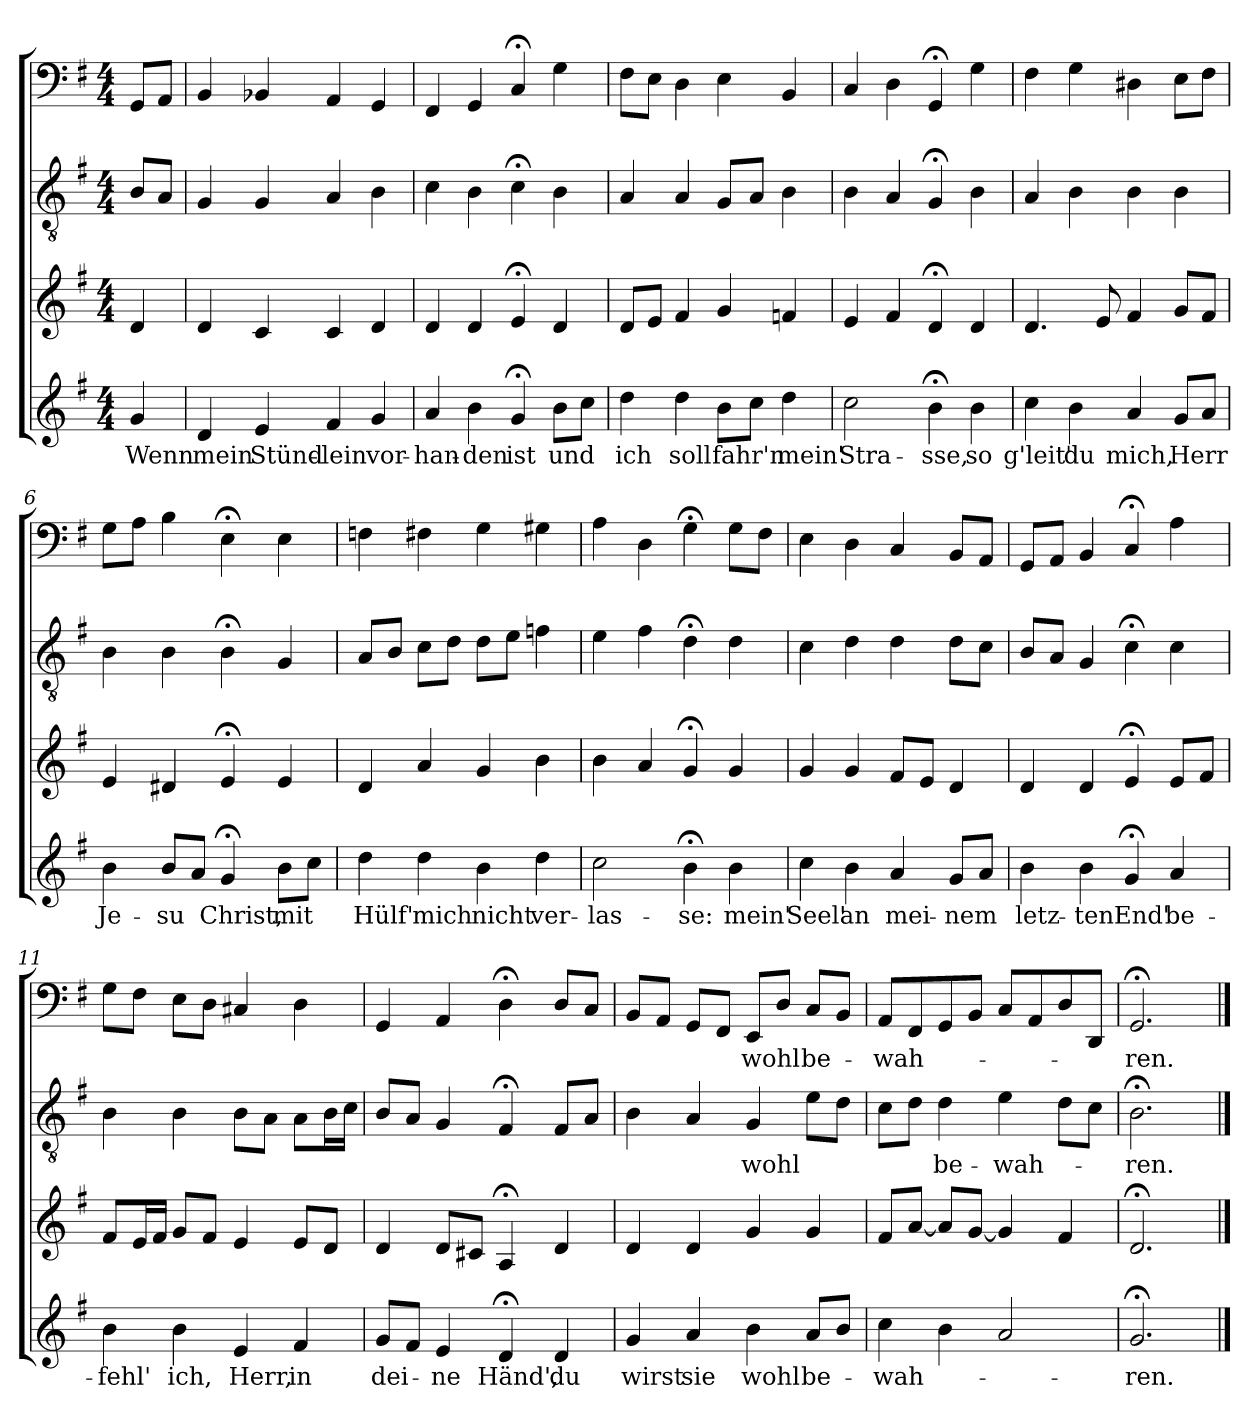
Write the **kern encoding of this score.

**kern	**text	**kern	**kern	**text	**kern	**text
*part4	*part4	*part3	*part2	*part2	*part1	*part1
*staff4	*staff4	*staff3	*staff2	*staff2	*staff1	*staff1
*clefG2	*	*clefG2	*clefGv2	*	*clefF4	*
*k[f#]	*	*k[f#]	*k[f#]	*	*k[f#]	*
*G:	*	*G:	*G:	*	*G:	*
*M4/4	*	*M4/4	*M4/4	*	*M4/4	*
=	=	=	=	=	=	=
4g/	Wenn	4d/	8B/L	.	8GG/L	.
.	.	.	8A/J	.	8AA/J	.
=1	=1	=1	=1	=1	=1	=1
4d/	mein	4d/	4G/	.	4BB/	.
4e/	Stünd-	4c/	4G/	.	4BB-X/	.
4f#/	-lein	4c/	4A/	.	4AA/	.
4g/	vor-	4d/	4B\	.	4GG/	.
=2	=2	=2	=2	=2	=2	=2
4a/	-han-	4d/	4c\	.	4FF#/	.
4b\	-den	4d/	4B\	.	4GG/	.
4g;</	ist	4e;</	4c;<\	.	4C;</	.
8b\L	und	4d/	4B\	.	4G\	.
8cc\J	.	.	.	.	.	.
=3	=3	=3	=3	=3	=3	=3
4dd\	ich	8d/L	4A/	.	8F#\L	.
.	.	8e/J	.	.	8E\J	.
4dd\	soll	4f#/	4A/	.	4D\	.
8b\L	fahr'n	4g/	8G/L	.	4E\	.
8cc\J	.	.	8A/J	.	.	.
4dd\	mein'	4fn/	4B\	.	4BB/	.
=4	=4	=4	=4	=4	=4	=4
2cc\	Stra-	4e/	4B\	.	4C/	.
.	.	4f#/	4A/	.	4D\	.
4b;<\	-sse,	4d;</	4G;</	.	4GG;</	.
4b\	so	4d/	4B\	.	4G\	.
=5	=5	=5	=5	=5	=5	=5
4cc\	g'leit'	4.d/	4A/	.	4F#\	.
4b\	du	.	4B\	.	4G\	.
.	.	8e/	.	.	.	.
4a/	mich,	4f#/	4B\	.	4D#X\	.
8g/L	Herr	8g/L	4B\	.	8E\L	.
8a/J	.	8f#/J	.	.	8F#\J	.
=6	=6	=6	=6	=6	=6	=6
4b\	Je-	4e/	4B\	.	8G\L	.
.	.	.	.	.	8A\J	.
8b/L	-su	4d#X/	4B\	.	4B\	.
8a/J	.	.	.	.	.	.
4g;</	Christ,	4e;</	4B;<\	.	4E;<\	.
8b\L	mit	4e/	4G/	.	4E\	.
8cc\J	.	.	.	.	.	.
=7	=7	=7	=7	=7	=7	=7
4dd\	Hülf'	4d/	8A/L	.	4Fn\	.
.	.	.	8B/J	.	.	.
4dd\	mich	4a/	8c\L	.	4F#X\	.
.	.	.	8d\J	.	.	.
4b\	nicht	4g/	8d\L	.	4G\	.
.	.	.	8e\J	.	.	.
4dd\	ver-	4b\	4fn\	.	4G#X\	.
=8	=8	=8	=8	=8	=8	=8
2cc\	-las-	4b\	4e\	.	4A\	.
.	.	4a/	4f#\	.	4D\	.
4b;<\	-se:	4g;</	4d;<\	.	4G;<\	.
4b\	mein'	4g/	4d\	.	8G\L	.
.	.	.	.	.	8F#\J	.
=9	=9	=9	=9	=9	=9	=9
4cc\	Seel'	4g/	4c\	.	4E\	.
4b\	an	4g/	4d\	.	4D\	.
4a/	mei-	8f#/L	4d\	.	4C/	.
.	.	8e/J	.	.	.	.
8g/L	-nem	4d/	8d\L	.	8BB/L	.
8a/J	.	.	8c\J	.	8AA/J	.
=10	=10	=10	=10	=10	=10	=10
4b\	letz-	4d/	8B/L	.	8GG/L	.
.	.	.	8A/J	.	8AA/J	.
4b\	-ten	4d/	4G/	.	4BB/	.
4g;</	End'	4e;</	4c;<\	.	4C;</	.
4a/	be-	8e/L	4c\	.	4A\	.
.	.	8f#/J	.	.	.	.
=11	=11	=11	=11	=11	=11	=11
4b\	-fehl'	8f#/L	4B\	.	8G\L	.
.	.	16e/L	.	.	8F#\J	.
.	.	16f#/JJ	.	.	.	.
4b\	ich,	8g/L	4B\	.	8E\L	.
.	.	8f#/J	.	.	8D\J	.
4e/	Herr,	4e/	8B\L	.	4C#X/	.
.	.	.	8A\J	.	.	.
4f#/	in	8e/L	8A\L	.	4D\	.
.	.	8d/J	16B\L	.	.	.
.	.	.	16c\JJ	.	.	.
=12	=12	=12	=12	=12	=12	=12
8g/L	dei-	4d/	8B/L	.	4GG/	.
8f#/J	.	.	8A/J	.	.	.
4e/	-ne	8d/L	4G/	.	4AA/	.
.	.	8c#X/J	.	.	.	.
4d;</	Händ',	4A;</	4F#;</	.	4D;<\	.
4d/	du	4d/	8F#/L	.	8D/L	.
.	.	.	8A/J	.	8C/J	.
=13	=13	=13	=13	=13	=13	=13
4g/	wirst	4d/	4B\	.	8BB/L	.
.	.	.	.	.	8AA/J	.
4a/	sie	4d/	4A/	.	8GG/L	.
.	.	.	.	.	8FF#/J	.
4b\	wohl	4g/	4G/	wohl	8EE/L	wohl
.	.	.	.	.	8D/J	.
8a/L	be-	4g/	8e\L	.	8C/L	be-
8b/J	.	.	8d\J	.	8BB/J	.
=14	=14	=14	=14	=14	=14	=14
4cc\	-wah-	8f#/L	8c\L	.	8AA/L	-wah-
.	.	[8a/J	8d\J	.	8FF#/	.
4b\	.	8a/L]	4d\	be-	8GG/	.
.	.	[8g/J	.	.	8BB/J	.
2a/	.	4g/]	4e\	-wah-	8C/L	.
.	.	.	.	.	8AA/	.
.	.	4f#/	8d\L	.	8D/	.
.	.	.	8c\J	.	8DD/J	.
=15	=15	=15	=15	=15	=15	=15
2.g;</	-ren.	2.d;</	2.B;<\	-ren.	2.GG;</	-ren.
==	==	==	==	==	==	==
*-	*-	*-	*-	*-	*-	*-
